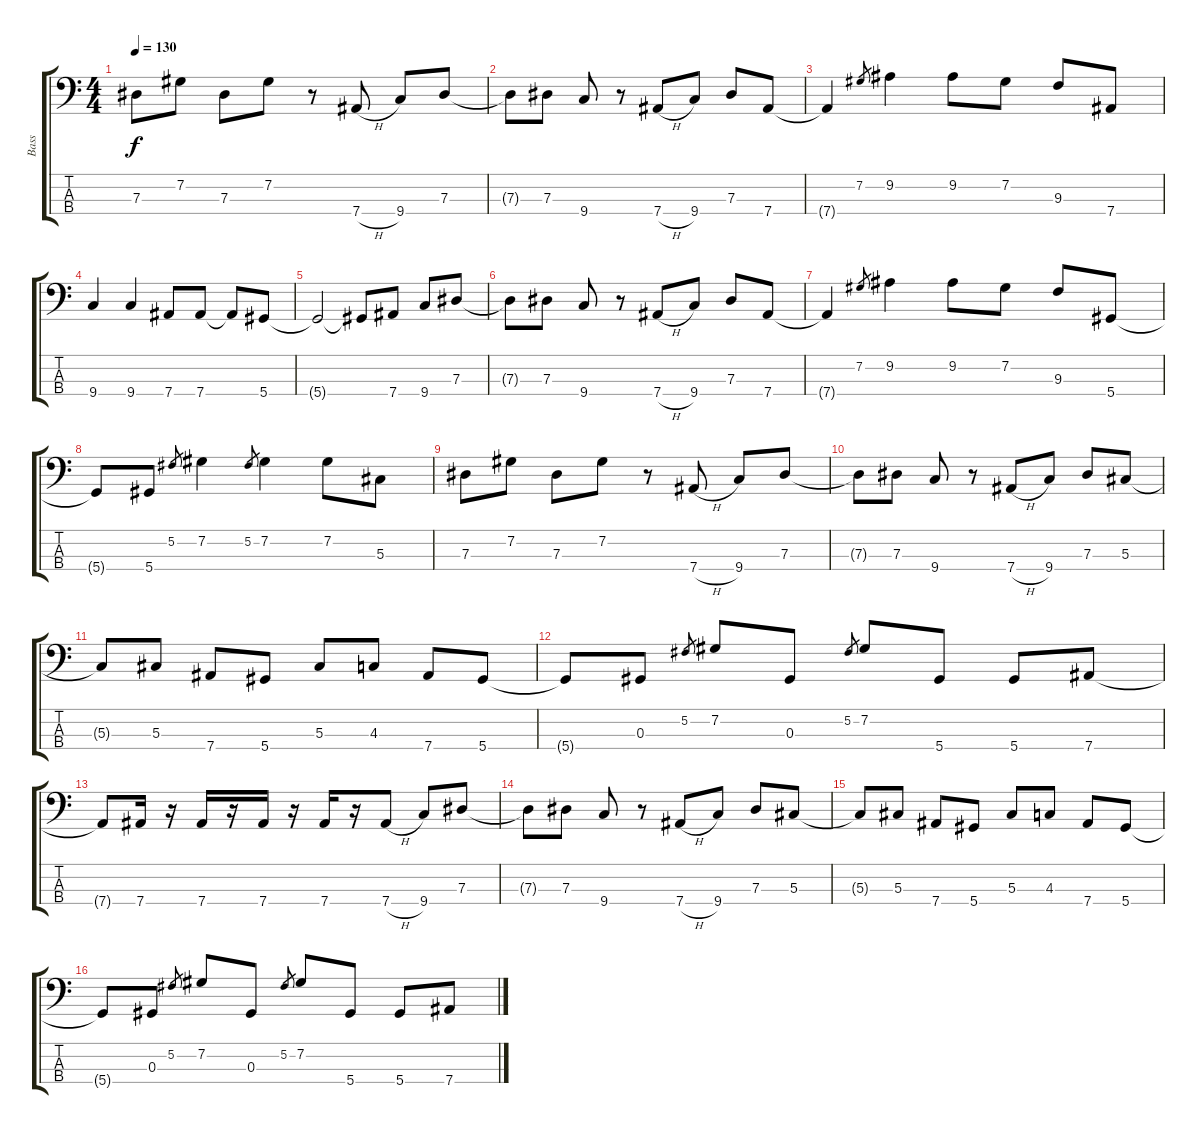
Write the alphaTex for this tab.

\track ("Bass" "Bass") {instrument electricbasspick}
\staff {score tabs}
\tuning (Gb2 Db2 Ab1 Eb1) {hide}
\ts (4 4)
\tempo 130
\clef f4
\ks c
7.3.8{dy f} 7.2.8 7.3.8 7.2.8 r.8 7.4{h}.8 9.4.8 7.3.8 |
7.3{t}.8 7.3.8 9.4.8 r.8 7.4{h}.8 9.4.8 7.3.8 7.4.8 |
7.4{t}.4 7.2.8{gr} 9.2.4 9.2.8 7.2.8 9.3.8 7.4.8 |
9.4.4 9.4.4 7.4.8 7.4.8 7.4{t}.8 5.4.8 |
5.4{t}.2 5.4{t}.8 7.4.8 9.4.8 7.3.8 |
7.3{t}.8 7.3.8 9.4.8 r.8 7.4{h}.8 9.4.8 7.3.8 7.4.8 |
7.4{t}.4 7.2.8{gr} 9.2.4 9.2.8 7.2.8 9.3.8 5.4.8 |
5.4{t}.8 5.4.8 5.2.8{gr} 7.2.4 5.2.8{gr} 7.2.4 7.2.8 5.3.8 |
7.3.8 7.2.8 7.3.8 7.2.8 r.8 7.4{h}.8 9.4.8 7.3.8 |
7.3{t}.8 7.3.8 9.4.8 r.8 7.4{h}.8 9.4.8 7.3.8 5.3.8 |
5.3{t}.8 5.3.8 7.4.8 5.4.8 5.3.8 4.3.8 7.4.8 5.4.8 |
5.4{t}.8 0.3.8 5.2.8{gr} 7.2.8 0.3.8 5.2.8{gr} 7.2.8 5.4.8 5.4.8 7.4.8 |
7.4{t}.8 7.4.16 r.16 7.4.16 r.16 7.4.16 r.16 7.4.16 r.16 7.4{h}.8 9.4.8 7.3.8 |
7.3{t}.8 7.3.8 9.4.8 r.8 7.4{h}.8 9.4.8 7.3.8 5.3.8 |
5.3{t}.8 5.3.8 7.4.8 5.4.8 5.3.8 4.3.8 7.4.8 5.4.8 |
5.4{t}.8 0.3.8 5.2.8{gr} 7.2.8 0.3.8 5.2.8{gr} 7.2.8 5.4.8 5.4.8 7.4.8
